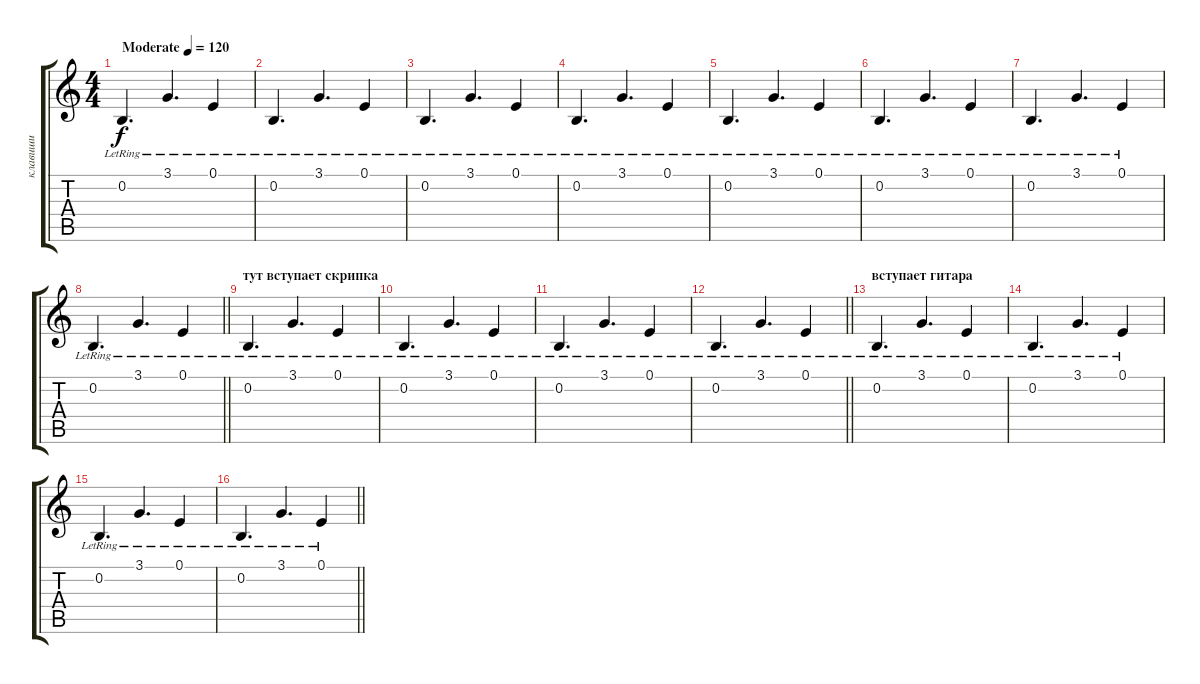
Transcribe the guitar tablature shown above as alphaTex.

\track ("клавиши" "клавиши") {instrument acousticgrandpiano}
\staff {score tabs}
\tuning (E4 B3 G3 D3 A2 E2) {hide}
\ts (4 4)
\tempo (120 "Moderate")
\clef g2
\ks c
0.2{lr}.4{d dy f instrument acousticgrandpiano} 3.1{lr}.4{d} 0.1{lr}.4 |
0.2{lr}.4{d} 3.1{lr}.4{d} 0.1{lr}.4 |
0.2{lr}.4{d} 3.1{lr}.4{d} 0.1{lr}.4 |
0.2{lr}.4{d} 3.1{lr}.4{d} 0.1{lr}.4 |
0.2{lr}.4{d} 3.1{lr}.4{d} 0.1{lr}.4 |
0.2{lr}.4{d} 3.1{lr}.4{d} 0.1{lr}.4 |
0.2{lr}.4{d} 3.1{lr}.4{d} 0.1{lr}.4 |
\barLineRight lightlight
0.2{lr}.4{d} 3.1{lr}.4{d} 0.1{lr}.4 |
\section ("" "тут вступает скрипка")
0.2{lr}.4{d} 3.1{lr}.4{d} 0.1{lr}.4 |
0.2{lr}.4{d} 3.1{lr}.4{d} 0.1{lr}.4 |
0.2{lr}.4{d} 3.1{lr}.4{d} 0.1{lr}.4 |
\barLineRight lightlight
0.2{lr}.4{d} 3.1{lr}.4{d} 0.1{lr}.4 |
\section ("" "вступает гитара")
0.2{lr}.4{d volume 9} 3.1{lr}.4{d} 0.1{lr}.4 |
0.2{lr}.4{d} 3.1{lr}.4{d} 0.1{lr}.4 |
0.2{lr}.4{d} 3.1{lr}.4{d} 0.1{lr}.4 |
\barLineRight lightlight
0.2{lr}.4{d} 3.1{lr}.4{d} 0.1{lr}.4
